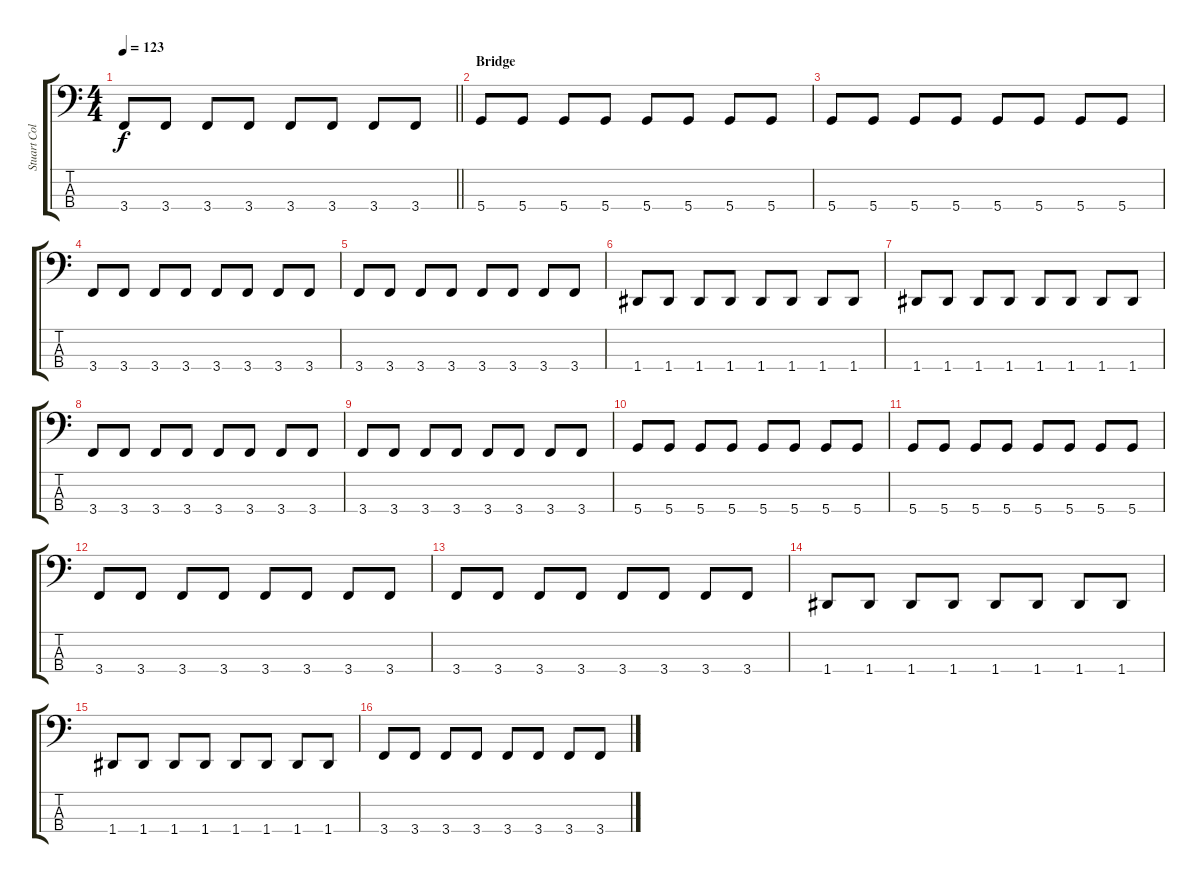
\track ("Stuart Coleman" "Stuart Col") {instrument electricbassfinger}
\staff {score tabs}
\tuning (G2 D2 A1 D1) {hide}
\ts (4 4)
\tempo 123
\clef f4
\barLineRight lightlight
\ks c
3.4.8{dy f} 3.4.8 3.4.8 3.4.8 3.4.8 3.4.8 3.4.8 3.4.8 |
\section ("" "Bridge")
5.4.8 5.4.8 5.4.8 5.4.8 5.4.8 5.4.8 5.4.8 5.4.8 |
5.4.8 5.4.8 5.4.8 5.4.8 5.4.8 5.4.8 5.4.8 5.4.8 |
3.4.8 3.4.8 3.4.8 3.4.8 3.4.8 3.4.8 3.4.8 3.4.8 |
3.4.8 3.4.8 3.4.8 3.4.8 3.4.8 3.4.8 3.4.8 3.4.8 |
1.4.8 1.4.8 1.4.8 1.4.8 1.4.8 1.4.8 1.4.8 1.4.8 |
1.4.8 1.4.8 1.4.8 1.4.8 1.4.8 1.4.8 1.4.8 1.4.8 |
3.4.8 3.4.8 3.4.8 3.4.8 3.4.8 3.4.8 3.4.8 3.4.8 |
3.4.8 3.4.8 3.4.8 3.4.8 3.4.8 3.4.8 3.4.8 3.4.8 |
5.4.8 5.4.8 5.4.8 5.4.8 5.4.8 5.4.8 5.4.8 5.4.8 |
5.4.8 5.4.8 5.4.8 5.4.8 5.4.8 5.4.8 5.4.8 5.4.8 |
3.4.8 3.4.8 3.4.8 3.4.8 3.4.8 3.4.8 3.4.8 3.4.8 |
3.4.8 3.4.8 3.4.8 3.4.8 3.4.8 3.4.8 3.4.8 3.4.8 |
1.4.8 1.4.8 1.4.8 1.4.8 1.4.8 1.4.8 1.4.8 1.4.8 |
1.4.8 1.4.8 1.4.8 1.4.8 1.4.8 1.4.8 1.4.8 1.4.8 |
3.4.8 3.4.8 3.4.8 3.4.8 3.4.8 3.4.8 3.4.8 3.4.8
